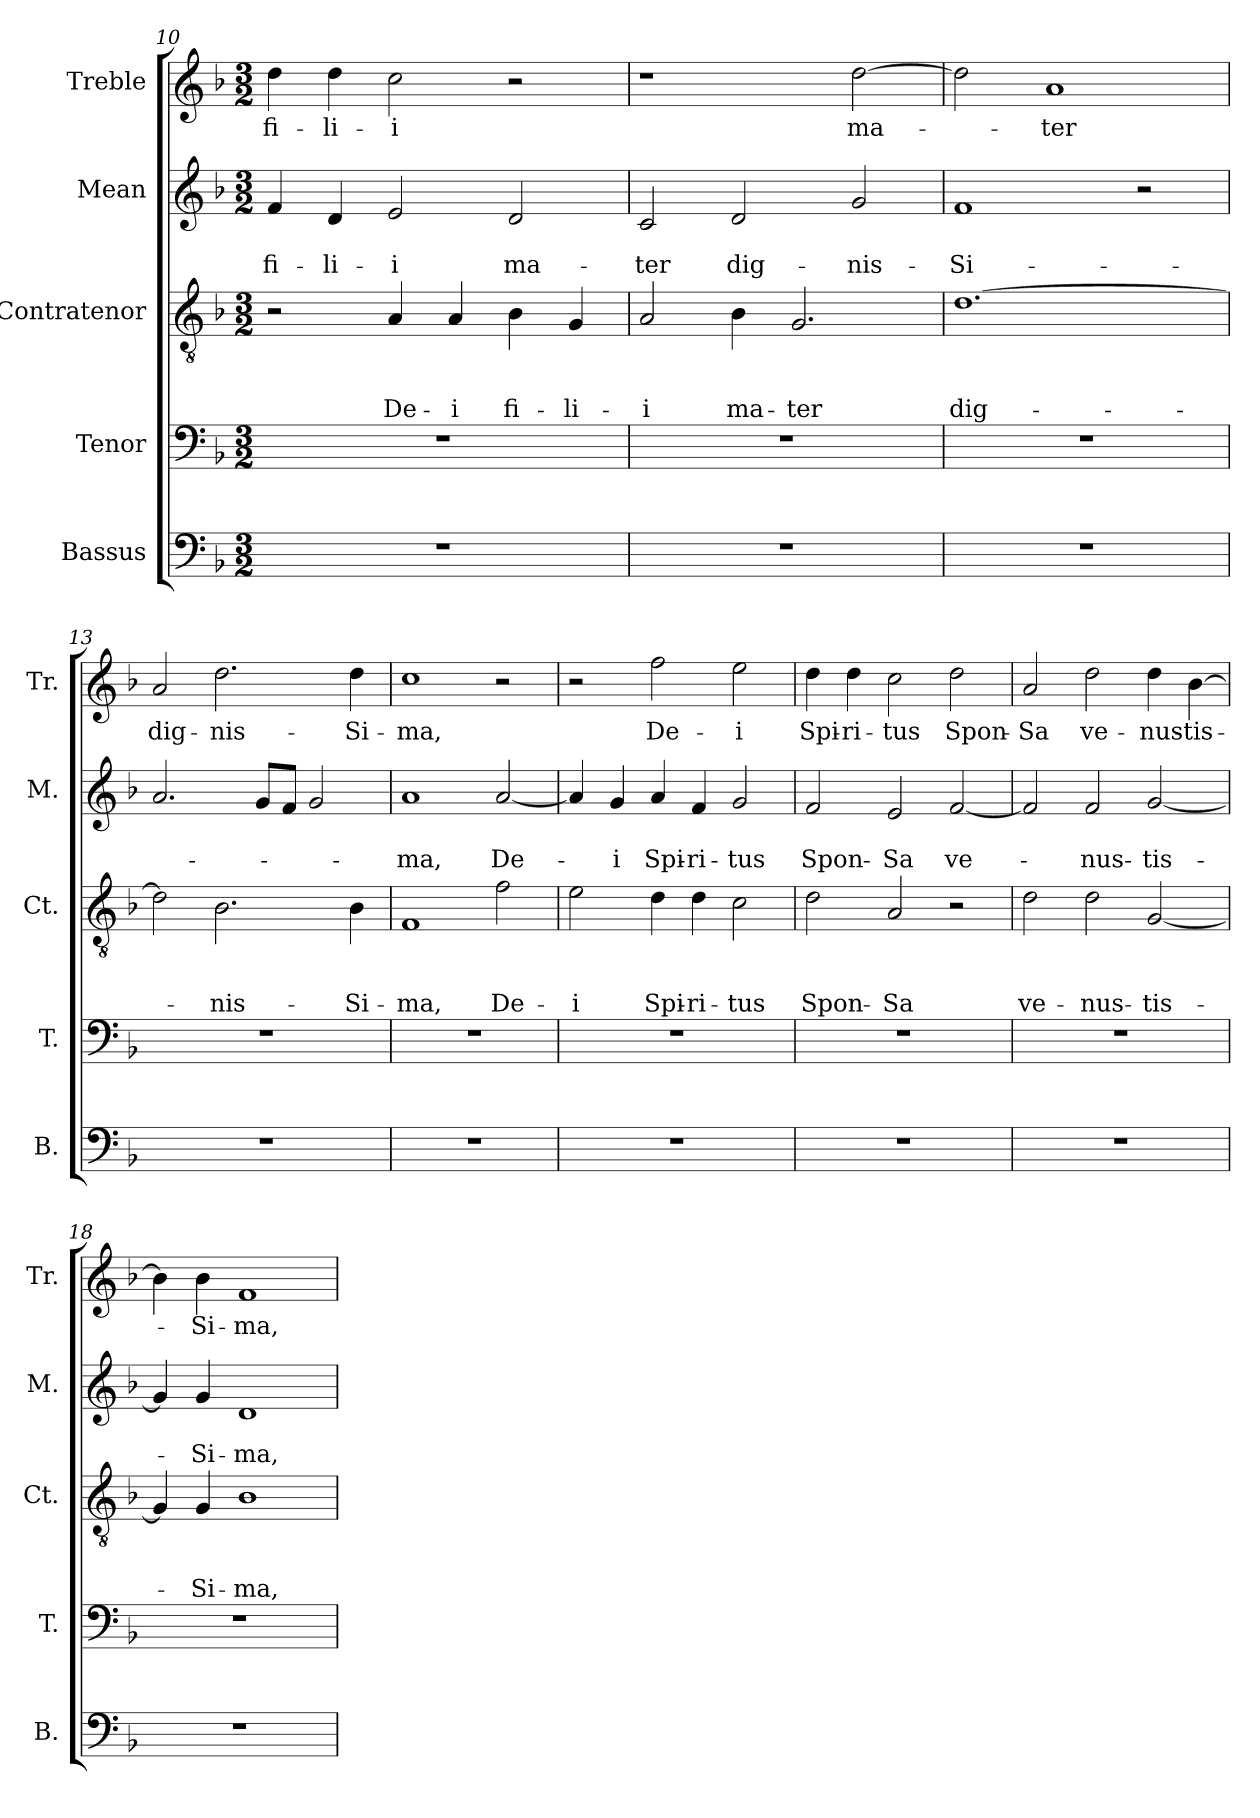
**kern	**kern	**kern	**text	**text	**text	**kern	**text	**text	**kern	**text
*part5	*part4	*part3	*part3	*part3	*part3	*part2	*part2	*part2	*part1	*part1
*staff5	*staff4	*staff3	*staff3	*staff3	*staff3	*staff2	*staff2	*staff2	*staff1	*staff1
*I"Bassus	*I"Tenor	*I"Contratenor	*	*	*	*I"Mean	*	*	*I"Treble	*
*I'B.	*I'T.	*I'Ct.	*	*	*	*I'M.	*	*	*I'Tr.	*
*clefF4	*clefF4	*clefGv2	*	*	*	*clefG2	*	*	*clefG2	*
*k[b-]	*k[b-]	*k[b-]	*	*	*	*k[b-]	*	*	*k[b-]	*
*F:	*F:	*F:	*	*	*	*F:	*	*	*F:	*
*M3/2	*M3/2	*M3/2	*	*	*	*M3/2	*	*	*M3/2	*
=10	=10	=10	=10	=10	=10	=10	=10	=10	=10	=10
!	!	!	!	!	!	!	!	!LO:LY:b	!	!LO:LY:b
1.r	1.r	2r	.	.	.	4f/	.	fi-	4dd\	fi-
!	!	!	!	!	!	!	!	!LO:LY:b	!	!LO:LY:b
.	.	.	.	.	.	4d/	.	-li-	4dd\	-li-
!	!	!	!	!	!LO:LY:b	!	!	!LO:LY:b	!	!LO:LY:b
.	.	4A/	.	.	De-	2e/	.	-i	2cc\	-i
!	!	!	!	!	!LO:LY:b	!	!	!	!	!
.	.	4A/	.	.	-i	.	.	.	.	.
!	!	!	!	!	!LO:LY:b	!	!	!LO:LY:b	!	!
.	.	4B-\	.	.	fi-	2d/	.	ma-	2r	.
!	!	!	!	!	!LO:LY:b	!	!	!	!	!
.	.	4G/	.	.	-li-	.	.	.	.	.
!!LO:PB:g=z
=11	=11	=11	=11	=11	=11	=11	=11	=11	=11	=11
!	!	!	!	!	!LO:LY:b	!	!	!LO:LY:b	!	!
1.r	1.r	2A/	.	.	-i	2c/	.	-ter	1r	.
!	!	!	!	!	!LO:LY:b	!	!	!LO:LY:b	!	!
.	.	4B-\	.	.	ma-	2d/	.	dig-	.	.
!	!	!	!	!	!LO:LY:b:rj	!	!	!	!	!
.	.	2.G/	.	.	-ter	.	.	.	.	.
!	!	!	!	!	!	!	!	!LO:LY:b	!	!LO:LY:b
.	.	.	.	.	.	2g/	.	-nis-	[>2dd\	ma-
=12	=12	=12	=12	=12	=12	=12	=12	=12	=12	=12
!	!	!	!	!	!LO:LY:b	!	!	!LO:LY:b	!	!
1.r	1.r	[>1.d	.	.	dig-	1f	.	-Si-	2dd\]	.
!	!	!	!	!	!	!	!	!	!	!LO:LY:b
.	.	.	.	.	.	.	.	.	1a	-ter
.	.	.	.	.	.	2r	.	.	.	.
=13	=13	=13	=13	=13	=13	=13	=13	=13	=13	=13
!	!	!	!	!	!	!	!	!	!	!LO:LY:b
1.r	1.r	2d\]	.	.	.	2.a/	.	.	2a/	dig-
!	!	!	!	!	!LO:LY:b	!	!	!	!	!LO:LY:b
.	.	2.B-\	.	.	-nis-	.	.	.	2.dd\	-nis-
.	.	.	.	.	.	8g/L	.	.	.	.
.	.	.	.	.	.	8f/J	.	.	.	.
.	.	.	.	.	.	2g/	.	.	.	.
!	!	!	!	!	!LO:LY:b	!	!	!	!	!LO:LY:b
.	.	4B-\	.	.	-Si-	.	.	.	4dd\	-Si-
=14	=14	=14	=14	=14	=14	=14	=14	=14	=14	=14
!	!	!	!	!	!LO:LY:b	!	!	!LO:LY:b	!	!LO:LY:b
1.r	1.r	1F	.	.	-ma,	1a	.	-ma,	1cc	-ma,
!	!	!	!	!	!LO:LY:b	!	!	!LO:LY:b	!	!
.	.	2f\	.	.	De-	[<2a/	.	De-	2r	.
=15	=15	=15	=15	=15	=15	=15	=15	=15	=15	=15
!	!	!	!	!	!LO:LY:b	!	!	!	!	!
1.r	1.r	2e\	.	.	-i	4a/]	.	.	2r	.
!	!	!	!	!	!	!	!	!LO:LY:b	!	!
.	.	.	.	.	.	4g/	.	-i	.	.
!	!	!	!	!	!LO:LY:b	!	!	!LO:LY:b	!	!LO:LY:b
.	.	4d\	.	.	Spi-	4a/	.	Spi-	2ff\	De-
!	!	!	!	!	!LO:LY:b	!	!	!LO:LY:b	!	!
.	.	4d\	.	.	-ri-	4f/	.	-ri-	.	.
!	!	!	!	!	!LO:LY:b:rj	!	!	!LO:LY:b:rj	!	!LO:LY:b
.	.	2c\	.	.	-tus	2g/	.	-tus	2ee\	-i
=16	=16	=16	=16	=16	=16	=16	=16	=16	=16	=16
!	!	!	!	!	!LO:LY:b	!	!	!LO:LY:b	!	!LO:LY:b
1.r	1.r	2d\	.	.	Spon-	2f/	.	Spon-	4dd\	Spi-
!	!	!	!	!	!	!	!	!	!	!LO:LY:b
.	.	.	.	.	.	.	.	.	4dd\	-ri-
!	!	!	!	!	!LO:LY:b	!	!	!LO:LY:b	!	!LO:LY:b:rj
.	.	2A/	.	.	-Sa	2e/	.	-Sa	2cc\	-tus
!	!	!	!	!	!	!	!	!LO:LY:b	!	!LO:LY:b
.	.	2r	.	.	.	[<2f/	.	ve-	2dd\	Spon-
!!LO:LB:g=z
=17	=17	=17	=17	=17	=17	=17	=17	=17	=17	=17
!	!	!	!	!	!LO:LY:b	!	!	!	!	!LO:LY:b
1.r	1.r	2d\	.	.	ve-	2f/]	.	.	2a/	-Sa
!	!	!	!	!	!LO:LY:b	!	!	!LO:LY:b	!	!LO:LY:b
.	.	2d\	.	.	-nus-	2f/	.	-nus-	2dd\	ve-
!	!	!	!	!	!LO:LY:b	!	!	!LO:LY:b	!	!LO:LY:b
.	.	[<2G/	.	.	-tis-	[<2g/	.	-tis-	4dd\	-nus-
!	!	!	!	!	!	!	!	!	!	!LO:LY:b:rj
.	.	.	.	.	.	.	.	.	[>4b-\	-tis-
=18	=18	=18	=18	=18	=18	=18	=18	=18	=18	=18
1.r	1.r	4G/]	.	.	.	4g/]	.	.	4b-\]	.
!	!	!	!	!	!LO:LY:b	!	!	!LO:LY:b	!	!LO:LY:b
.	.	4G/	.	.	-Si-	4g/	.	-Si-	4b-\	-Si-
!	!	!	!	!	!LO:LY:b	!	!	!LO:LY:b	!	!LO:LY:b
.	.	1B-	.	.	-ma,	1d	.	-ma,	1f	-ma,
=	=	=	=	=	=	=	=	=	=	=
*-	*-	*-	*-	*-	*-	*-	*-	*-	*-	*-
